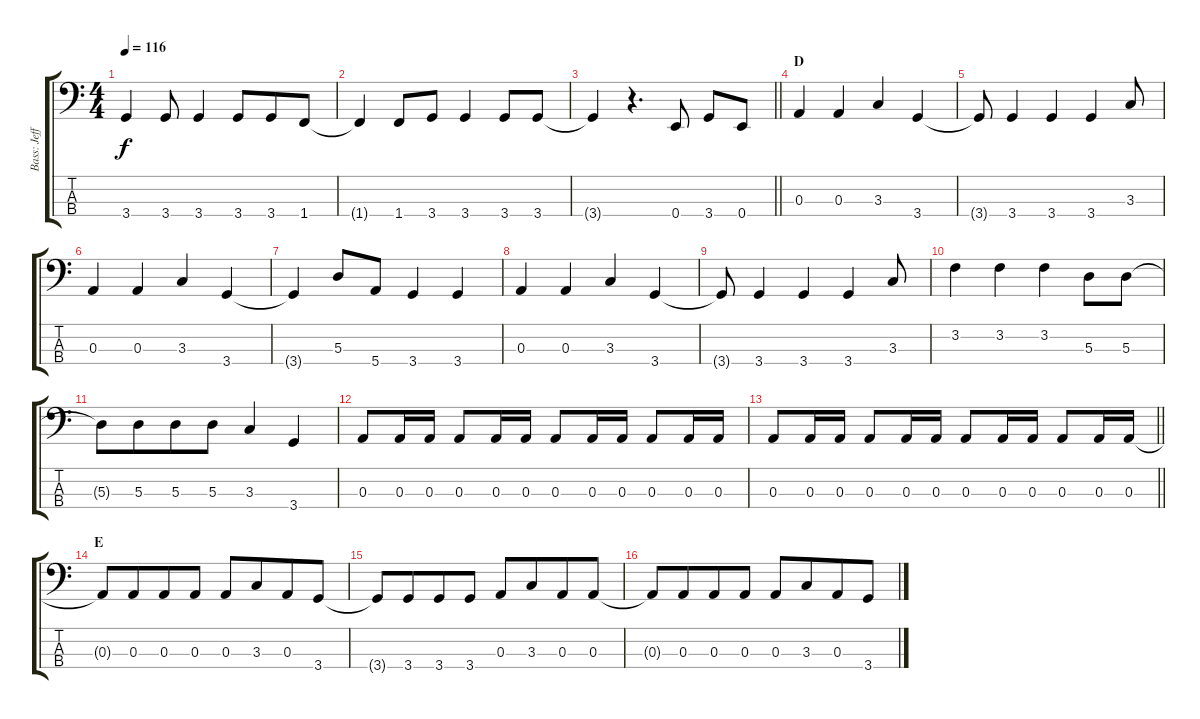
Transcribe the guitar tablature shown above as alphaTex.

\track ("Bass: Jeff" "Bass: Jeff") {instrument electricbassfinger}
\staff {score tabs}
\tuning (G2 D2 A1 E1) {hide}
\ts (4 4)
\tempo 116
\clef f4
\ks c
3.4{t}.4{dy f} 3.4.8 3.4.4 3.4.8{beam merge} 3.4.8 1.4.8 |
1.4{t}.4 1.4.8 3.4.8 3.4.4 3.4.8 3.4.8 |
\barLineRight lightlight
3.4{t}.4 r.4{d} 0.4.8 3.4.8 0.4.8 |
\section ("" "D")
0.3.4 0.3.4 3.3.4 3.4.4 |
3.4{t}.8 3.4.4 3.4.4 3.4.4 3.3.8 |
0.3.4 0.3.4 3.3.4 3.4.4 |
3.4{t}.4 5.3.8 5.4.8 3.4.4 3.4.4 |
0.3.4 0.3.4 3.3.4 3.4.4 |
3.4{t}.8 3.4.4 3.4.4 3.4.4 3.3.8 |
3.2.4 3.2.4 3.2.4 5.3.8 5.3.8 |
5.3{t}.8 5.3.8{beam merge} 5.3.8 5.3.8 3.3.4 3.4.4 |
0.3.8 0.3.16 0.3.16 0.3.8 0.3.16 0.3.16 0.3.8 0.3.16 0.3.16 0.3.8 0.3.16 0.3.16 |
\barLineRight lightlight
0.3.8 0.3.16 0.3.16 0.3.8 0.3.16 0.3.16 0.3.8 0.3.16 0.3.16 0.3.8 0.3.16 0.3.16 |
\section ("" "E")
0.3{t}.8 0.3.8{beam merge} 0.3.8 0.3.8 0.3.8 3.3.8{beam merge} 0.3.8 3.4.8 |
3.4{t}.8 3.4.8{beam merge} 3.4.8 3.4.8 0.3.8 3.3.8{beam merge} 0.3.8 0.3.8 |
0.3{t}.8 0.3.8{beam merge} 0.3.8 0.3.8 0.3.8 3.3.8{beam merge} 0.3.8 3.4.8
